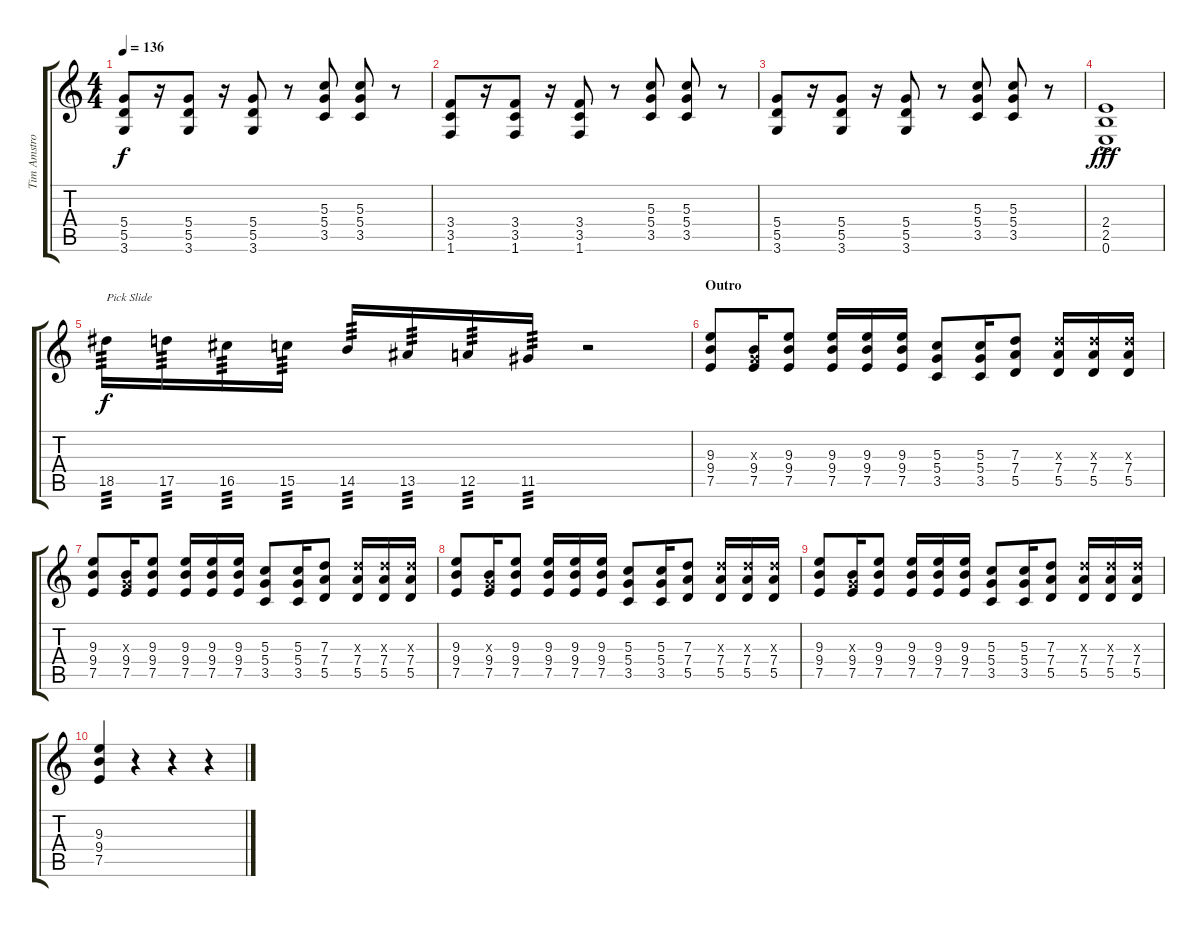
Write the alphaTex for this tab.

\track ("Tim Amstrong (Guitar)" "Tim Amstro") {instrument distortionguitar}
\staff {score tabs}
\tuning (E4 B3 G3 D3 A2 E2) {hide}
\ts (4 4)
\tempo 136
\clef g2
\ks c
(5.4 5.5 3.6).8{dy f} r.16 (5.4 5.5 3.6).8 r.16 (5.4 5.5 3.6).8 r.8 (5.3 5.4 3.5).8 (5.3 5.4 3.5).8 r.8 |
(3.4 3.5 1.6).8 r.16 (3.4 3.5 1.6).8 r.16 (3.4 3.5 1.6).8 r.8 (5.3 5.4 3.5).8 (5.3 5.4 3.5).8 r.8 |
(5.4 5.5 3.6).8 r.16 (5.4 5.5 3.6).8 r.16 (5.4 5.5 3.6).8 r.8 (5.3 5.4 3.5).8 (5.3 5.4 3.5).8 r.8 |
(2.4{ac} 2.5{ac} 0.6{ac}).1{dy fff} |
18.5.16{txt "Pick Slide" tp 3 dy f} 17.5.16{tp 3} 16.5.16{tp 3} 15.5.16{tp 3} 14.5.16{tp 3} 13.5.16{tp 3} 12.5.16{tp 3} 11.5.16{tp 3} r.2 |
\section ("" "Outro")
(9.3 9.4 7.5).8 (0.3{x} 9.4 7.5).16 (9.3 9.4 7.5).8 (9.3 9.4 7.5).16 (9.3 9.4 7.5).16 (9.3 9.4 7.5).16 (5.3 5.4 3.5).8 (5.3 5.4 3.5).16 (7.3 7.4 5.5).8 (7.3{x} 7.4 5.5).16 (7.3{x} 7.4 5.5).16 (7.3{x} 7.4 5.5).16 |
(9.3 9.4 7.5).8 (0.3{x} 9.4 7.5).16 (9.3 9.4 7.5).8 (9.3 9.4 7.5).16 (9.3 9.4 7.5).16 (9.3 9.4 7.5).16 (5.3 5.4 3.5).8 (5.3 5.4 3.5).16 (7.3 7.4 5.5).8 (7.3{x} 7.4 5.5).16 (7.3{x} 7.4 5.5).16 (7.3{x} 7.4 5.5).16 |
(9.3 9.4 7.5).8 (0.3{x} 9.4 7.5).16 (9.3 9.4 7.5).8 (9.3 9.4 7.5).16 (9.3 9.4 7.5).16 (9.3 9.4 7.5).16 (5.3 5.4 3.5).8 (5.3 5.4 3.5).16 (7.3 7.4 5.5).8 (7.3{x} 7.4 5.5).16 (7.3{x} 7.4 5.5).16 (7.3{x} 7.4 5.5).16 |
(9.3 9.4 7.5).8 (0.3{x} 9.4 7.5).16 (9.3 9.4 7.5).8 (9.3 9.4 7.5).16 (9.3 9.4 7.5).16 (9.3 9.4 7.5).16 (5.3 5.4 3.5).8 (5.3 5.4 3.5).16 (7.3 7.4 5.5).8 (7.3{x} 7.4 5.5).16 (7.3{x} 7.4 5.5).16 (7.3{x} 7.4 5.5).16 |
(9.3 9.4 7.5).4 r.4 r.4 r.4
